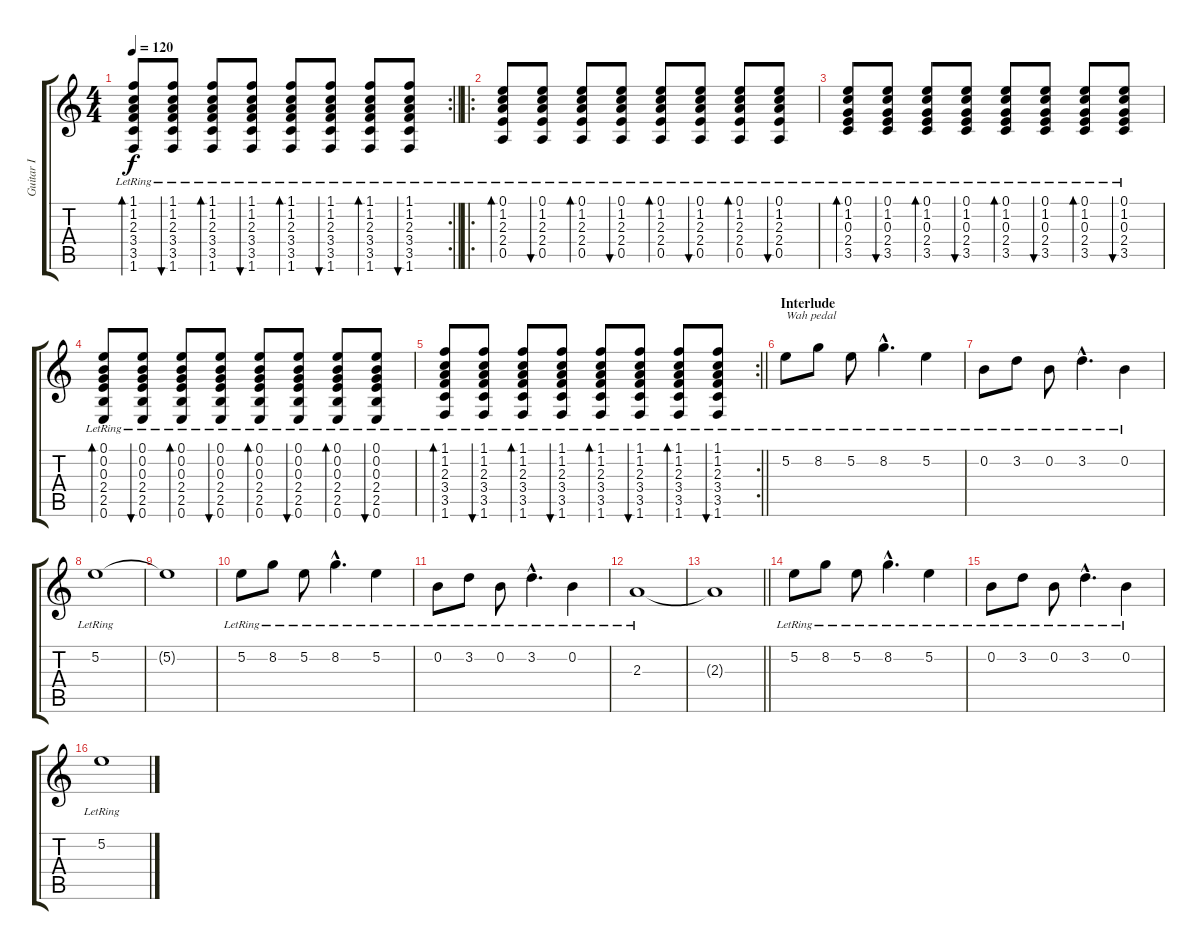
\track ("Guitar I" "Guitar I") {instrument electricguitarclean}
\staff {score tabs}
\tuning (E4 B3 G3 D3 A2 E2) {hide}
\rc 2
\ts (4 4)
\tempo 120
\clef g2
\barLineRight lightlight
\ks c
(1.1{lr} 1.2{lr} 2.3{lr} 3.4{lr} 3.5{lr} 1.6{lr}).8{bd 60 dy f} (1.1{lr} 1.2{lr} 2.3{lr} 3.4{lr} 3.5{lr} 1.6{lr}).8{bu 60} (1.1{lr} 1.2{lr} 2.3{lr} 3.4{lr} 3.5{lr} 1.6{lr}).8{bd 60} (1.1{lr} 1.2{lr} 2.3{lr} 3.4{lr} 3.5{lr} 1.6{lr}).8{bu 60} (1.1{lr} 1.2{lr} 2.3{lr} 3.4{lr} 3.5{lr} 1.6{lr}).8{bd 60} (1.1{lr} 1.2{lr} 2.3{lr} 3.4{lr} 3.5{lr} 1.6{lr}).8{bu 60} (1.1{lr} 1.2{lr} 2.3{lr} 3.4{lr} 3.5{lr} 1.6{lr}).8{bd 60} (1.1{lr} 1.2{lr} 2.3{lr} 3.4{lr} 3.5{lr} 1.6{lr}).8{bu 60} |
\ro
(0.1{lr} 1.2{lr} 2.3{lr} 2.4{lr} 0.5{lr}).8{bd 60} (0.1{lr} 1.2{lr} 2.3{lr} 2.4{lr} 0.5{lr}).8{bu 60} (0.1{lr} 1.2{lr} 2.3{lr} 2.4{lr} 0.5{lr}).8{bd 60} (0.1{lr} 1.2{lr} 2.3{lr} 2.4{lr} 0.5{lr}).8{bu 60} (0.1{lr} 1.2{lr} 2.3{lr} 2.4{lr} 0.5{lr}).8{bd 60} (0.1{lr} 1.2{lr} 2.3{lr} 2.4{lr} 0.5{lr}).8{bu 60} (0.1{lr} 1.2{lr} 2.3{lr} 2.4{lr} 0.5{lr}).8{bd 60} (0.1{lr} 1.2{lr} 2.3{lr} 2.4{lr} 0.5{lr}).8{bu 60} |
(0.1{lr} 1.2{lr} 0.3{lr} 2.4{lr} 3.5{lr}).8{bd 60} (0.1{lr} 1.2{lr} 0.3{lr} 2.4{lr} 3.5{lr}).8{bu 60} (0.1{lr} 1.2{lr} 0.3{lr} 2.4{lr} 3.5{lr}).8{bd 60} (0.1{lr} 1.2{lr} 0.3{lr} 2.4{lr} 3.5{lr}).8{bu 60} (0.1{lr} 1.2{lr} 0.3{lr} 2.4{lr} 3.5{lr}).8{bd 60} (0.1{lr} 1.2{lr} 0.3{lr} 2.4{lr} 3.5{lr}).8{bu 60} (0.1{lr} 1.2{lr} 0.3{lr} 2.4{lr} 3.5{lr}).8{bd 60} (0.1{lr} 1.2{lr} 0.3{lr} 2.4{lr} 3.5{lr}).8{bu 60} |
(0.1{lr} 0.2{lr} 0.3{lr} 2.4{lr} 2.5{lr} 0.6{lr}).8{bd 60} (0.1{lr} 0.2{lr} 0.3{lr} 2.4{lr} 2.5{lr} 0.6{lr}).8{bu 60} (0.1{lr} 0.2{lr} 0.3{lr} 2.4{lr} 2.5{lr} 0.6{lr}).8{bd 60} (0.1{lr} 0.2{lr} 0.3{lr} 2.4{lr} 2.5{lr} 0.6{lr}).8{bu 60} (0.1{lr} 0.2{lr} 0.3{lr} 2.4{lr} 2.5{lr} 0.6{lr}).8{bd 60} (0.1{lr} 0.2{lr} 0.3{lr} 2.4{lr} 2.5{lr} 0.6{lr}).8{bu 60} (0.1{lr} 0.2{lr} 0.3{lr} 2.4{lr} 2.5{lr} 0.6{lr}).8{bd 60} (0.1{lr} 0.2{lr} 0.3{lr} 2.4{lr} 2.5{lr} 0.6{lr}).8{bu 60} |
\rc 2
\barLineRight lightlight
(1.1{lr} 1.2{lr} 2.3{lr} 3.4{lr} 3.5{lr} 1.6{lr}).8{bd 60} (1.1{lr} 1.2{lr} 2.3{lr} 3.4{lr} 3.5{lr} 1.6{lr}).8{bu 60} (1.1{lr} 1.2{lr} 2.3{lr} 3.4{lr} 3.5{lr} 1.6{lr}).8{bd 60} (1.1{lr} 1.2{lr} 2.3{lr} 3.4{lr} 3.5{lr} 1.6{lr}).8{bu 60} (1.1{lr} 1.2{lr} 2.3{lr} 3.4{lr} 3.5{lr} 1.6{lr}).8{bd 60} (1.1{lr} 1.2{lr} 2.3{lr} 3.4{lr} 3.5{lr} 1.6{lr}).8{bu 60} (1.1{lr} 1.2{lr} 2.3{lr} 3.4{lr} 3.5{lr} 1.6{lr}).8{bd 60} (1.1{lr} 1.2{lr} 2.3{lr} 3.4{lr} 3.5{lr} 1.6{lr}).8{bu 60} |
\section ("" "Interlude")
5.2{lr}.8{txt "Wah pedal" instrument electricguitarjazz} 8.2{lr}.8 5.2{lr}.8 8.2{hac lr}.4{d} 5.2{lr}.4 |
0.2{lr}.8 3.2{lr}.8 0.2{lr}.8 3.2{hac lr}.4{d} 0.2{lr}.4 |
5.2{lr}.1 |
5.2{t}.1 |
5.2{lr}.8 8.2{lr}.8 5.2{lr}.8 8.2{hac lr}.4{d} 5.2{lr}.4 |
0.2{lr}.8 3.2{lr}.8 0.2{lr}.8 3.2{hac lr}.4{d} 0.2{lr}.4 |
2.3{lr}.1 |
\barLineRight lightlight
2.3{t}.1 |
\section ("" "")
5.2{lr}.8 8.2{lr}.8 5.2{lr}.8 8.2{hac lr}.4{d} 5.2{lr}.4 |
0.2{lr}.8 3.2{lr}.8 0.2{lr}.8 3.2{hac lr}.4{d} 0.2{lr}.4 |
5.2{lr}.1
